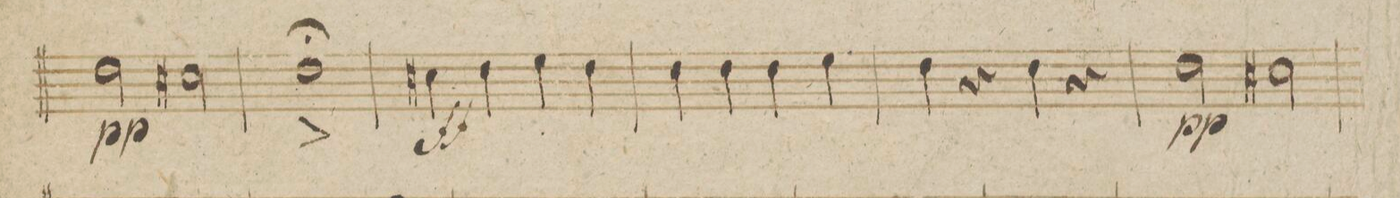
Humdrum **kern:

**kern	**dynam
*I"Clarinetto 2do in B.	*
*clefG2	*
*k[b-]	*
*met(c|)	*
*M2/2	*
2cc\	pp
2bX\	.
=27	=27
1cc\^<;	.
=28	=28
4bX\	ff
4cc\	.
4dd\	.
4cc\	.
=29	=29
4cc\	.
4cc\	.
4cc\	.
4dd\	.
=30	=30
4cc\	.
4r	.
4cc\	.
4r	.
=31	=31
2cc\	pp
2bX\	.
=32	=32
*-	*-
